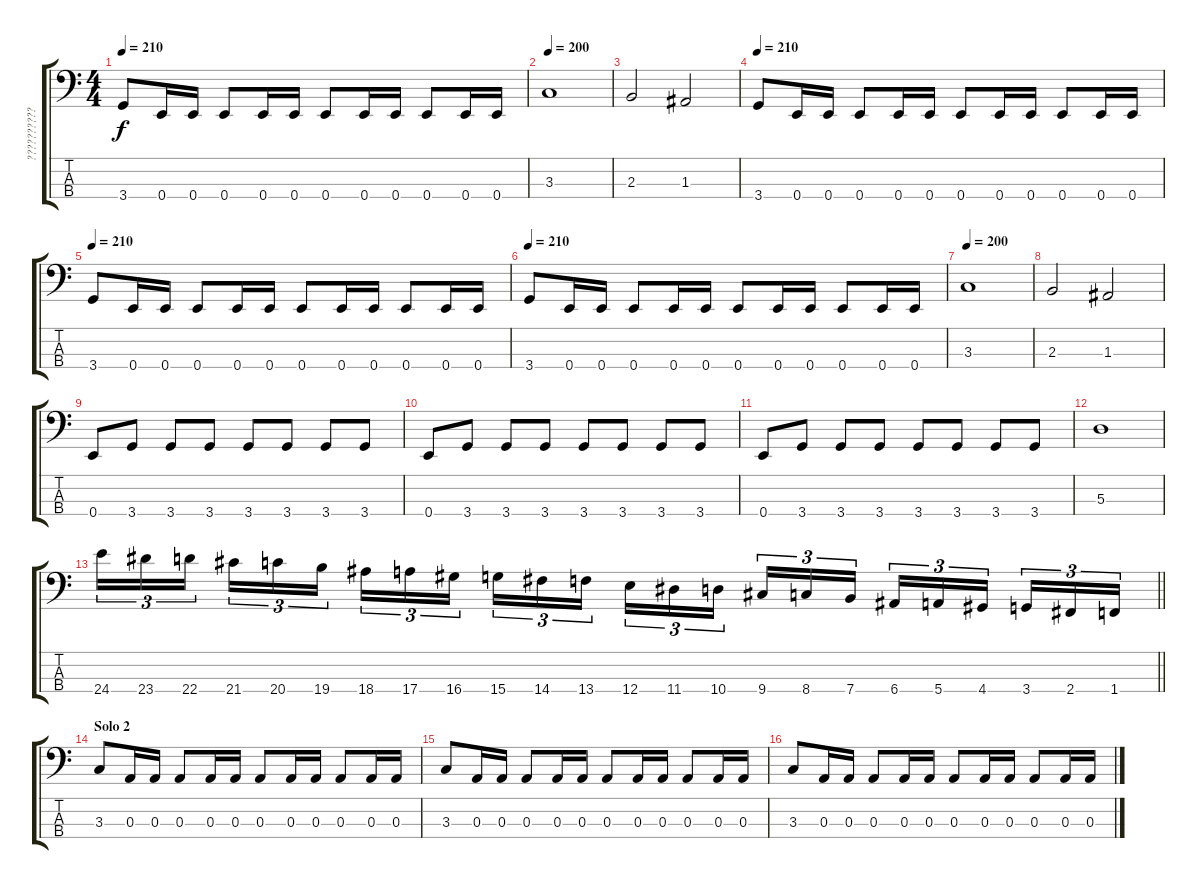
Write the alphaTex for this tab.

\track ("??????????" "??????????") {instrument electricbasspick}
\staff {score tabs}
\tuning (G2 D2 A1 E1) {hide}
\ts (4 4)
\tempo 210
\clef f4
\ks c
3.4.8{dy f} 0.4.16 0.4.16 0.4.8 0.4.16 0.4.16 0.4.8 0.4.16 0.4.16 0.4.8 0.4.16 0.4.16 |
\tempo 200
3.3.1 |
2.3.2 1.3.2 |
\tempo 210
3.4.8 0.4.16 0.4.16 0.4.8 0.4.16 0.4.16 0.4.8 0.4.16 0.4.16 0.4.8 0.4.16 0.4.16 |
\tempo 210
3.4.8 0.4.16 0.4.16 0.4.8 0.4.16 0.4.16 0.4.8 0.4.16 0.4.16 0.4.8 0.4.16 0.4.16 |
\tempo 210
3.4.8 0.4.16 0.4.16 0.4.8 0.4.16 0.4.16 0.4.8 0.4.16 0.4.16 0.4.8 0.4.16 0.4.16 |
\tempo 200
3.3.1 |
2.3.2 1.3.2 |
0.4.8 3.4.8 3.4.8 3.4.8 3.4.8 3.4.8 3.4.8 3.4.8 |
0.4.8 3.4.8 3.4.8 3.4.8 3.4.8 3.4.8 3.4.8 3.4.8 |
0.4.8 3.4.8 3.4.8 3.4.8 3.4.8 3.4.8 3.4.8 3.4.8 |
5.3.1 |
\barLineRight lightlight
24.4.16{tu (3 2)} 23.4.16{tu (3 2)} 22.4.16{tu (3 2) beam splitsecondary} 21.4.16{tu (3 2)} 20.4.16{tu (3 2)} 19.4.16{tu (3 2)} 18.4.16{tu (3 2)} 17.4.16{tu (3 2)} 16.4.16{tu (3 2) beam splitsecondary} 15.4.16{tu (3 2)} 14.4.16{tu (3 2)} 13.4.16{tu (3 2)} 12.4.16{tu (3 2)} 11.4.16{tu (3 2)} 10.4.16{tu (3 2) beam splitsecondary} 9.4.16{tu (3 2)} 8.4.16{tu (3 2)} 7.4.16{tu (3 2)} 6.4.16{tu (3 2)} 5.4.16{tu (3 2)} 4.4.16{tu (3 2) beam splitsecondary} 3.4.16{tu (3 2)} 2.4.16{tu (3 2)} 1.4.16{tu (3 2)} |
\section ("" "Solo 2")
3.3.8 0.3.16 0.3.16 0.3.8 0.3.16 0.3.16 0.3.8 0.3.16 0.3.16 0.3.8 0.3.16 0.3.16 |
3.3.8 0.3.16 0.3.16 0.3.8 0.3.16 0.3.16 0.3.8 0.3.16 0.3.16 0.3.8 0.3.16 0.3.16 |
3.3.8 0.3.16 0.3.16 0.3.8 0.3.16 0.3.16 0.3.8 0.3.16 0.3.16 0.3.8 0.3.16 0.3.16
